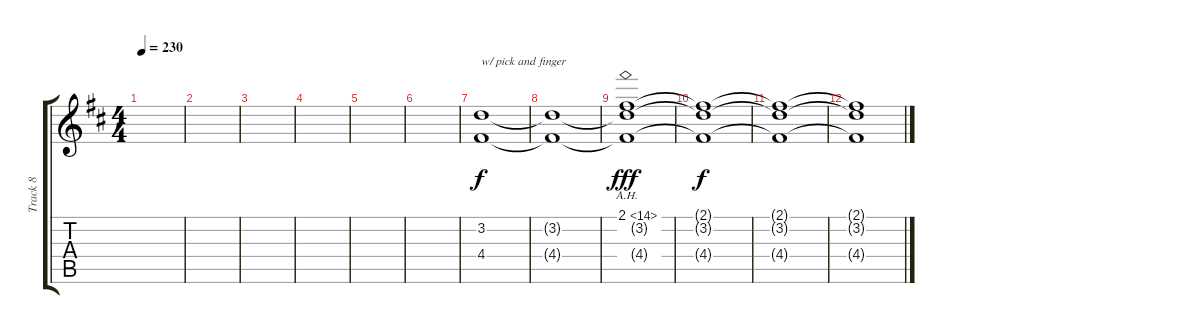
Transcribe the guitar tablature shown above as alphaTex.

\track ("Track 8" "Track 8") {instrument distortionguitar}
\staff {score tabs}
\tuning (E4 B3 G3 D3 A2 E2) {hide}
\ts (4 4)
\tempo 230
\clef g2
\ks d
|
|
|
|
|
|
(3.2 4.4).1{txt "w/ pick and finger" volume 7} |
(3.2{t} 4.4{t}).1{dy f} |
(2.1{ah 12} 3.2{t} 4.4{t}).1{dy fff} |
(2.1{t} 3.2{t} 4.4{t}).1{dy f} |
(2.1{t} 3.2{t} 4.4{t}).1{volume 16} |
(2.1{t} 3.2{t} 4.4{t}).1
